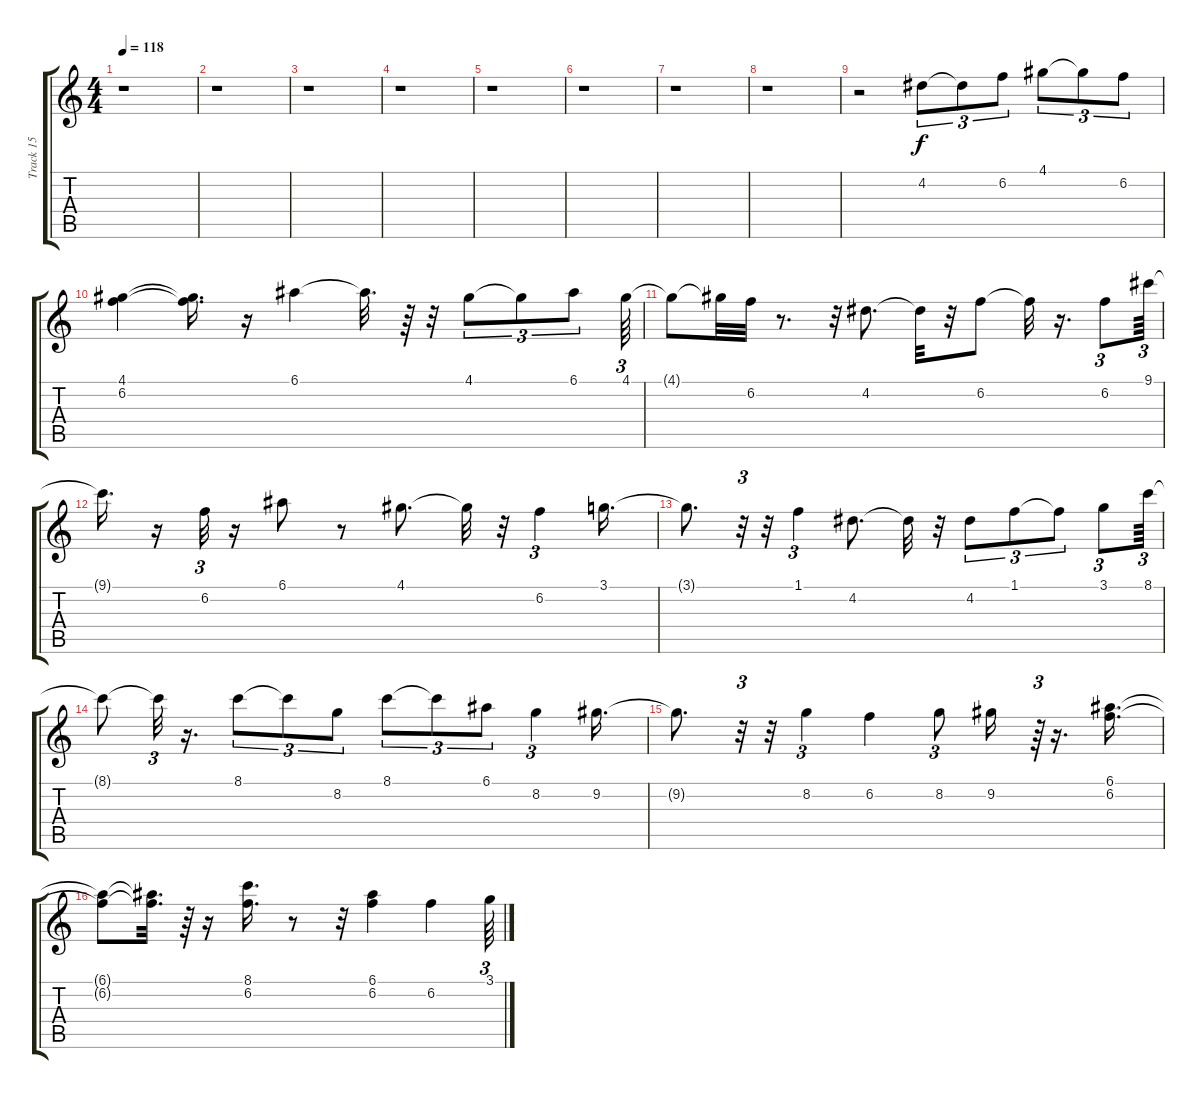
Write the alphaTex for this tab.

\track ("Track 15" "Track 15") {instrument acousticguitarnylon}
\staff {score tabs}
\tuning (E4 B3 G3 D3 A2 E2) {hide}
\ts (4 4)
\tempo 118
\clef g2
\ks c
r.1{dy f} |
r.1 |
r.1 |
r.1 |
r.1 |
r.1 |
r.1 |
r.1 |
r.2 4.2.8{tu (3 2)} 4.2{t}.8{tu (3 2)} 6.2.8{tu (3 2)} 4.1.8{tu (3 2)} 4.1{t}.8{tu (3 2)} 6.2.8{tu (3 2)} |
(4.1 6.2).4 (4.1{t} 6.2{t}).16{d} r.16 6.1.4 6.1{t}.32{d} r.64 r.32 4.1.8{tu (3 2)} 4.1{t}.8{tu (3 2)} 6.1.8{tu (3 2)} 4.1.64{tu (3 2)} |
4.1{t}.8 4.1{t}.32 6.2.32 r.8{d} r.32 4.2.8{d} 4.2{t}.32 r.32 6.2.8 6.2{t}.32 r.16{d} 6.2.8{tu (3 2)} 9.1.64{tu (3 2)} |
9.1{t}.16{d} r.16 6.2.32{tu (3 2)} r.16 6.1.8 r.8 4.1.8{d} 4.1{t}.32 r.32 6.2.4{tu (3 2)} 3.1.16{d} |
3.1{t}.8{d} r.32{tu (3 2)} r.32 1.1.4{tu (3 2)} 4.2.8{d} 4.2{t}.32 r.32 4.2.8{tu (3 2)} 1.1.8{tu (3 2)} 1.1{t}.8{tu (3 2)} 3.1.8{tu (3 2)} 8.1.64{tu (3 2)} |
8.1{t}.8 8.1{t}.32{tu (3 2)} r.16{d} 8.1.8{tu (3 2)} 8.1{t}.8{tu (3 2)} 8.2.8{tu (3 2)} 8.1.8{tu (3 2)} 8.1{t}.8{tu (3 2)} 6.1.8{tu (3 2)} 8.2.4{tu (3 2)} 9.2.16{d} |
9.2{t}.8{d} r.32{tu (3 2)} r.32 8.2.4{tu (3 2)} 6.2.4 8.2.8{tu (3 2)} 9.2.16 r.64{tu (3 2)} r.16{d} (6.1 6.2).16{d} |
(6.1{t} 6.2{t}).8 (6.1{t} 6.2{t}).32{d} r.64 r.16 (8.1 6.2).16{d} r.8 r.32 (6.1 6.2).4 6.2.4 3.1.64{tu (3 2)}
